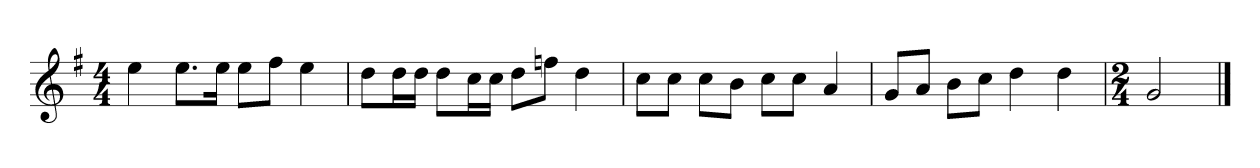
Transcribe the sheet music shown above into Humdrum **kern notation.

**kern
*part1
*staff1
*k[f#]
*M4/4
*MM120
=1
4ee
8.eeL
16eeJk
8eeL
8ff#J
4ee
=2
8ddL
16ddL
16ddJJ
8ddL
16ccL
16ccJJ
8ddL
8ffnJ
4dd
=3
8ccL
8ccJ
8ccL
8bJ
8ccL
8ccJ
4a
=4
8gL
8aJ
8bL
8ccJ
4dd
4dd
=5
*M2/4
2g
==
*-
